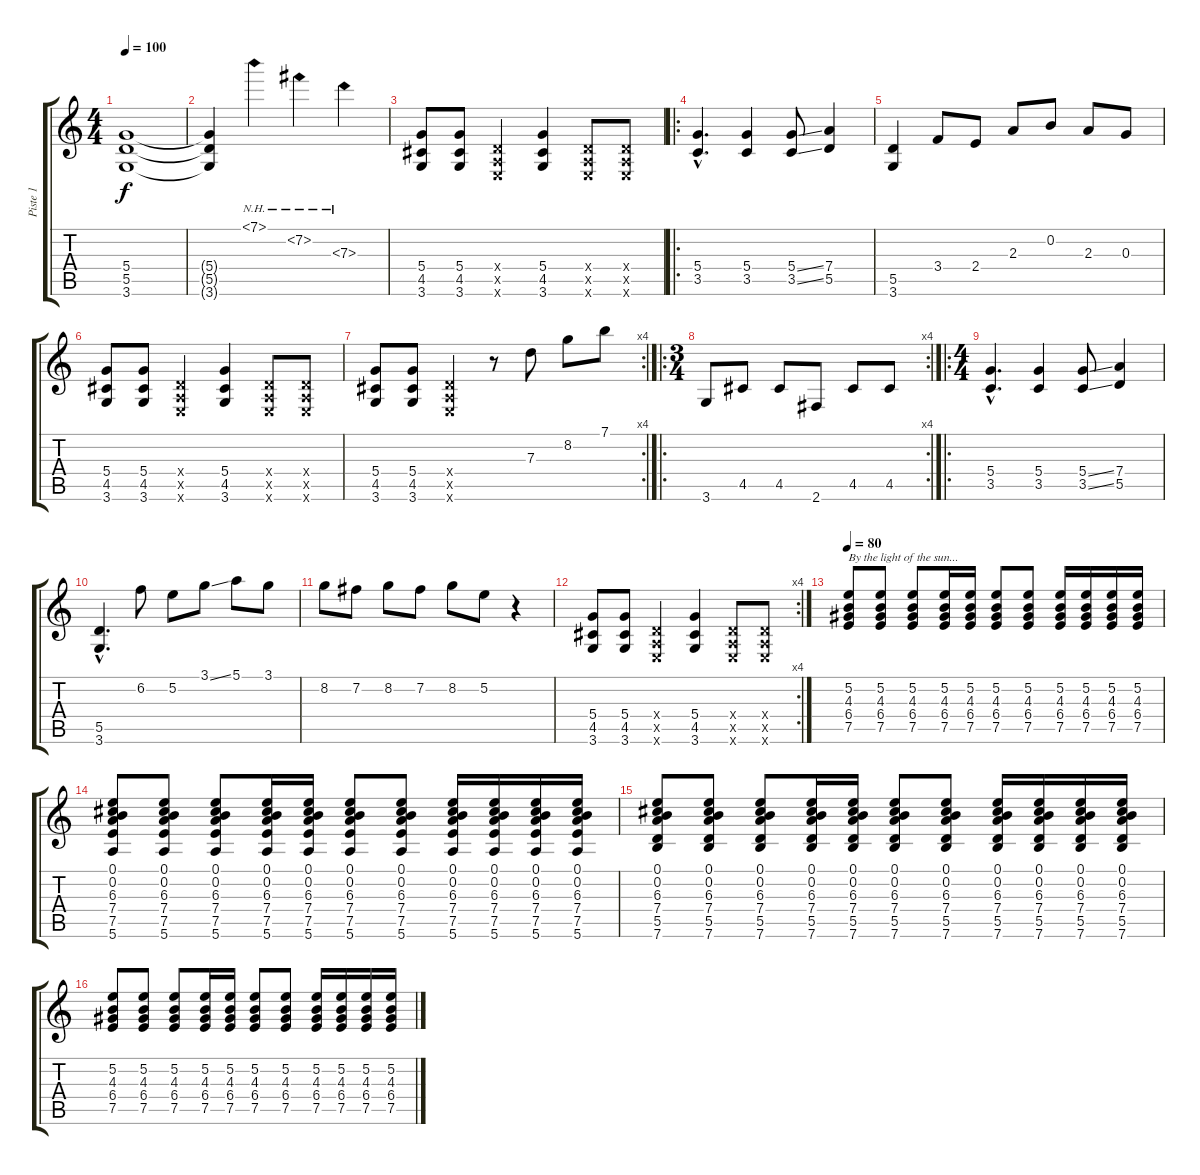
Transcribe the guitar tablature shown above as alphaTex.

\track ("Piste 1" "Piste 1") {instrument electricguitarclean}
\staff {score tabs}
\tuning (E4 B3 G3 D3 A2 E2) {hide}
\ts (4 4)
\tempo 100
\clef g2
\ks c
(5.4 5.5 3.6).1{dy f instrument electricguitarclean} |
(5.4{t} 5.5{t} 3.6{t}).4 7.1{nh}.4 7.2{nh}.4 7.3{nh}.4 |
(5.4 4.5 3.6).8 (5.4 4.5 3.6).8 (0.4{x} 0.5{x} 0.6{x}).4 (5.4 4.5 3.6).4 (0.4{x} 0.5{x} 0.6{x}).8 (0.4{x} 0.5{x} 0.6{x}).8 |
\ro
(5.4{hac} 3.5{hac}).4{d} (5.4 3.5).4 (5.4{ss} 3.5{ss}).8 (7.4 5.5).4 |
(5.5 3.6).4 3.4.8 2.4.8 2.3.8 0.2.8 2.3.8 0.3.8 |
(5.4 4.5 3.6).8 (5.4 4.5 3.6).8 (0.4{x} 0.5{x} 0.6{x}).4 (5.4 4.5 3.6).4 (0.4{x} 0.5{x} 0.6{x}).8 (0.4{x} 0.5{x} 0.6{x}).8 |
\rc 4
(5.4 4.5 3.6).8 (5.4 4.5 3.6).8 (0.4{x} 0.5{x} 0.6{x}).4 r.8 7.3.8 8.2.8 7.1.8 |
\ro
\rc 4
\ts (3 4)
3.6.8 4.5.8 4.5.8 2.6.8 4.5.8 4.5.8 |
\ro
\ts (4 4)
(5.4{hac} 3.5{hac}).4{d} (5.4 3.5).4 (5.4{ss} 3.5{ss}).8 (7.4 5.5).4 |
(5.5{hac} 3.6{hac}).4{d} 6.2.8 5.2.8 3.1{ss}.8 5.1.8 3.1.8 |
8.2.8 7.2.8 8.2.8 7.2.8 8.2.8 5.2.8 r.4 |
\rc 4
(5.4 4.5 3.6).8 (5.4 4.5 3.6).8 (0.4{x} 0.5{x} 0.6{x}).4 (5.4 4.5 3.6).4 (0.4{x} 0.5{x} 0.6{x}).8 (0.4{x} 0.5{x} 0.6{x}).8 |
\tempo 80
(5.2 4.3 6.4 7.5).8{txt "By the light of the sun..."} (5.2 4.3 6.4 7.5).8 (5.2 4.3 6.4 7.5).8 (5.2 4.3 6.4 7.5).16 (5.2 4.3 6.4 7.5).16 (5.2 4.3 6.4 7.5).8 (5.2 4.3 6.4 7.5).8 (5.2 4.3 6.4 7.5).16 (5.2 4.3 6.4 7.5).16 (5.2 4.3 6.4 7.5).16 (5.2 4.3 6.4 7.5).16 |
(0.1 0.2 6.3 7.4 7.5 5.6).8 (0.1 0.2 6.3 7.4 7.5 5.6).8 (0.1 0.2 6.3 7.4 7.5 5.6).8 (0.1 0.2 6.3 7.4 7.5 5.6).16 (0.1 0.2 6.3 7.4 7.5 5.6).16 (0.1 0.2 6.3 7.4 7.5 5.6).8 (0.1 0.2 6.3 7.4 7.5 5.6).8 (0.1 0.2 6.3 7.4 7.5 5.6).16 (0.1 0.2 6.3 7.4 7.5 5.6).16 (0.1 0.2 6.3 7.4 7.5 5.6).16 (0.1 0.2 6.3 7.4 7.5 5.6).16 |
(0.1 0.2 6.3 7.4 5.5 7.6).8 (0.1 0.2 6.3 7.4 5.5 7.6).8 (0.1 0.2 6.3 7.4 5.5 7.6).8 (0.1 0.2 6.3 7.4 5.5 7.6).16 (0.1 0.2 6.3 7.4 5.5 7.6).16 (0.1 0.2 6.3 7.4 5.5 7.6).8 (0.1 0.2 6.3 7.4 5.5 7.6).8 (0.1 0.2 6.3 7.4 5.5 7.6).16 (0.1 0.2 6.3 7.4 5.5 7.6).16 (0.1 0.2 6.3 7.4 5.5 7.6).16 (0.1 0.2 6.3 7.4 5.5 7.6).16 |
(5.2 4.3 6.4 7.5).8 (5.2 4.3 6.4 7.5).8 (5.2 4.3 6.4 7.5).8 (5.2 4.3 6.4 7.5).16 (5.2 4.3 6.4 7.5).16 (5.2 4.3 6.4 7.5).8 (5.2 4.3 6.4 7.5).8 (5.2 4.3 6.4 7.5).16 (5.2 4.3 6.4 7.5).16 (5.2 4.3 6.4 7.5).16 (5.2 4.3 6.4 7.5).16
